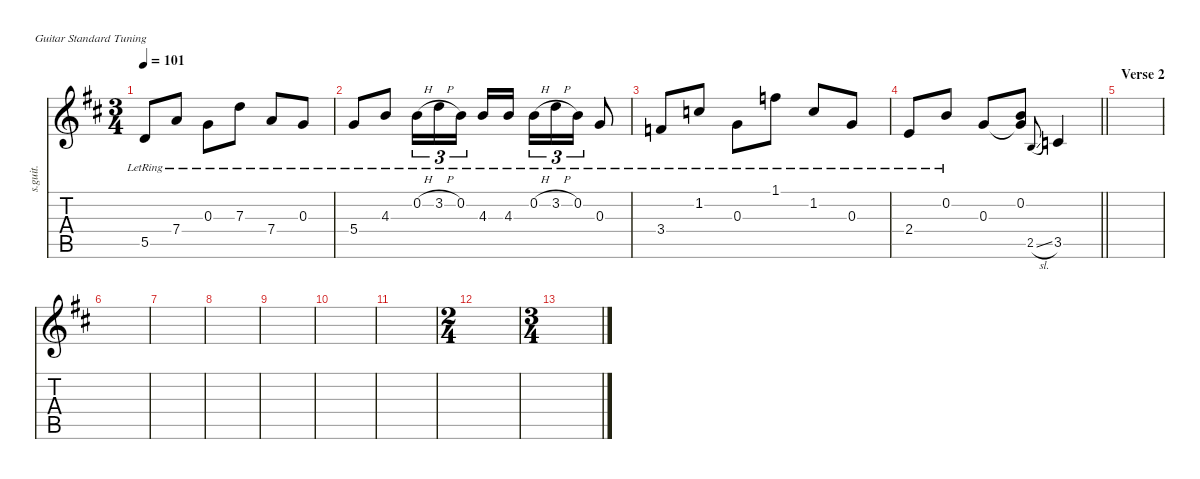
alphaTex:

\defaultSystemsLayout 4
\hideDynamics
\bracketExtendMode nobrackets
\otherSystemsTrackNameOrientation horizontal
\track ("Guitar 3" "s.guit.") {defaultSystemsLayout 32 instrument electricguitarclean}
\staff {score tabs}
\tuning (E4 B3 G3 D3 A2 E2)
\ts (3 4)
\tempo 101
\clef g2
\ks bminor
5.5{lr acc forcenatural}.8{dy f beam Up} 7.4{lr acc forcenatural}.8{beam Up} 0.3{lr acc forcenatural}.8{beam Down} 7.3{lr acc forcenatural}.8{beam Down} 7.4{lr acc forcenatural}.8{beam Up} 0.3{lr acc forcenatural}.8{beam Up} |
5.4{lr acc forcenatural}.8{beam Up} 4.3{lr acc forcenatural}.8{beam Up} 0.2{h lr acc forcenatural}.16{tu (3 2) beam Down} 3.2{h lr acc forcenatural}.16{tu (3 2) beam Down} 0.2{lr acc forcenatural}.16{tu (3 2) beam Down} 4.3{lr acc forcenatural}.16{beam Up} 4.3{lr acc forcenatural}.16{beam Up} 0.2{h lr acc forcenatural}.16{tu (3 2) beam Down} 3.2{h lr acc forcenatural}.16{tu (3 2) beam Down} 0.2{lr acc forcenatural}.16{tu (3 2) beam Down} 0.3{lr acc forcenatural}.8{beam Up} |
3.4{lr acc forcenatural}.8{beam Up} 1.2{lr acc forcenatural}.8{beam Up} 0.3{lr acc forcenatural}.8{beam Down} 1.1{lr acc forcenatural}.8{beam Down} 1.2{lr acc forcenatural}.8{beam Up} 0.3{lr acc forcenatural}.8{beam Up} |
\barLineRight lightlight
2.4{lr acc forcenatural}.8{beam Up} 0.2{lr acc forcenatural}.8{beam Up} 0.3{acc forcenatural}.8{beam Up} (0.2{acc forcenatural} 0.3{t acc forcenatural}).8{beam Up} 2.5{sl acc forcenatural}.8{gr onbeat dy mf beam Up} 3.5{acc forcenatural}.4{dy f beam Up} |
\section ("" "Verse 2")
|
|
|
|
|
|
|
\ts (2 4)
\beaming (8 2 2)
|
\ts (3 4)
\beaming (8 2 2 2)
